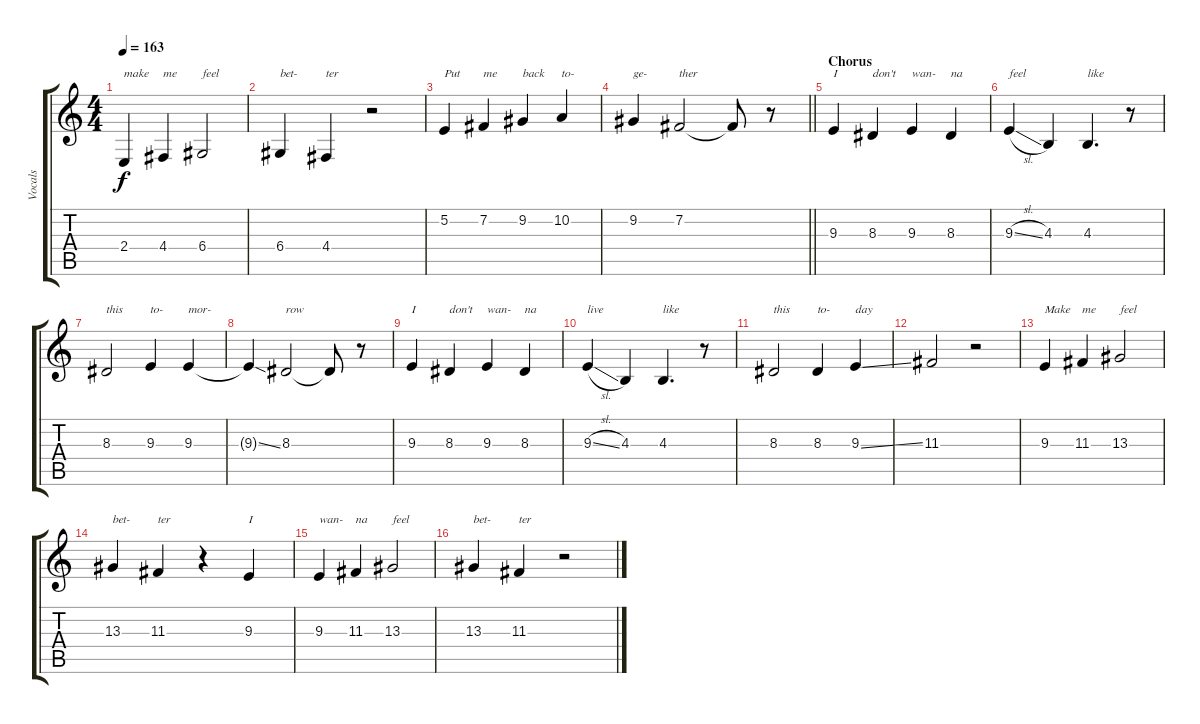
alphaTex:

\track ("Vocals" "Vocals") {instrument lead1square}
\staff {score tabs}
\tuning (E4 B3 G3 D3 A2 E2) {hide}
\ts (4 4)
\tempo 163
\clef g2
\ks c
2.4.4{txt "make" dy f} 4.4.4{txt "me"} 6.4.2{txt "feel"} |
6.4.4{txt "bet-"} 4.4.4{txt "ter"} r.2 |
5.2.4{txt "Put" volume 16} 7.2.4{txt "me"} 9.2.4{txt "back"} 10.2.4{txt "to-"} |
\barLineRight lightlight
9.2.4{txt "ge-"} 7.2.2{txt "ther"} 7.2{t}.8 r.8 |
\section ("" "Chorus")
9.3.4{txt "I"} 8.3.4{txt "don't"} 9.3.4{txt "wan-"} 8.3.4{txt "na"} |
9.3{sl}.4{txt "feel"} 4.3.4 4.3.4{d txt "like"} r.8 |
8.3.2{txt "this"} 9.3.4{txt "to-"} 9.3.4{txt "mor-"} |
9.3{ss t}.4 8.3.2{txt "row"} 8.3{t}.8 r.8 |
9.3.4{txt "I"} 8.3.4{txt "don't"} 9.3.4{txt "wan-"} 8.3.4{txt "na"} |
9.3{sl}.4{txt "live"} 4.3.4 4.3.4{d txt "like"} r.8 |
8.3.2{txt "this"} 8.3.4{txt "to-"} 9.3{ss}.4{txt "day"} |
11.3.2 r.2 |
9.3.4{txt "Make"} 11.3.4{txt "me"} 13.3.2{txt "feel"} |
13.3.4{txt "bet-"} 11.3.4{txt "ter"} r.4 9.3.4{txt "I"} |
9.3.4{txt "wan-"} 11.3.4{txt "na"} 13.3.2{txt "feel"} |
13.3.4{txt "bet-"} 11.3.4{txt "ter"} r.2
